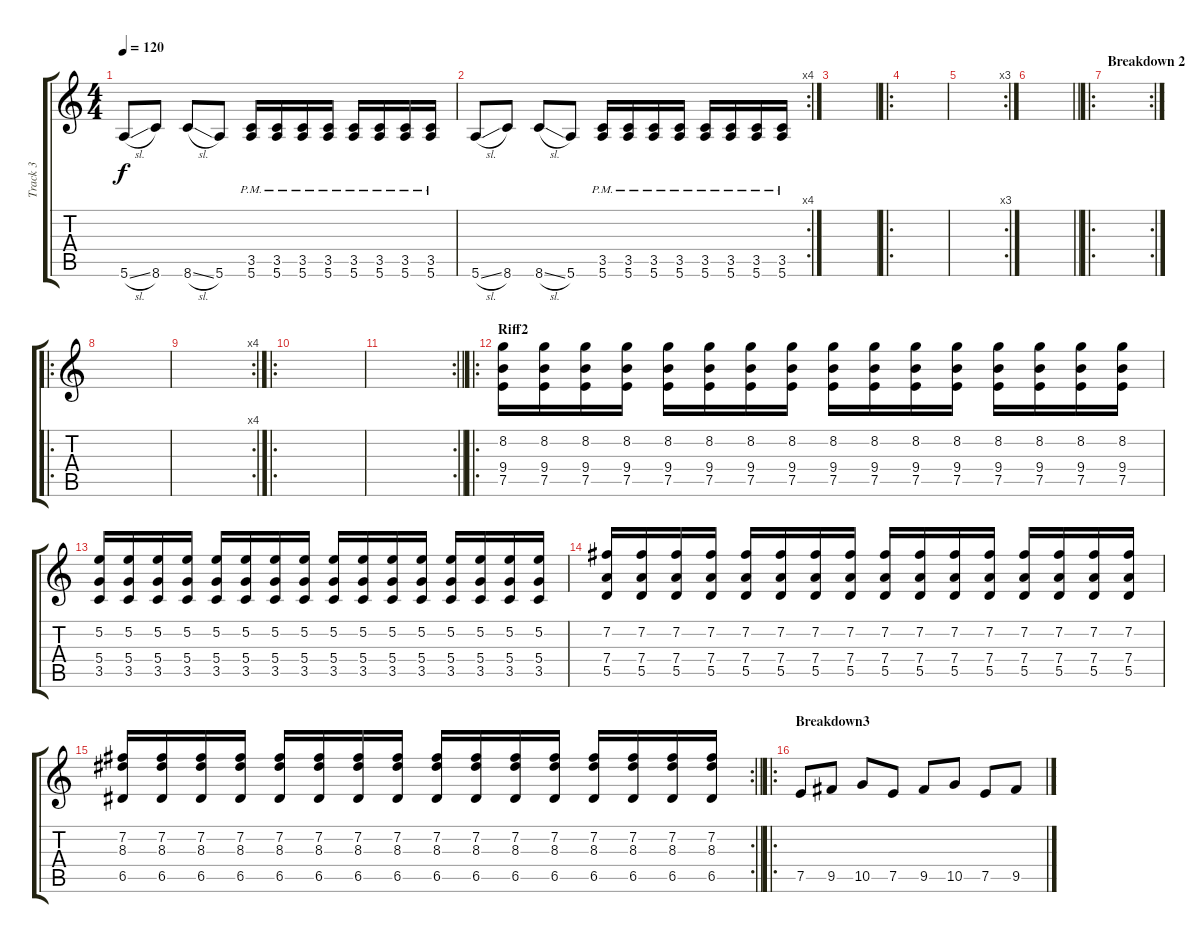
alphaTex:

\track ("Track 3" "Track 3") {instrument distortionguitar}
\staff {score tabs}
\tuning (E4 B3 G3 D3 A2 E2) {hide}
\ts (4 4)
\tempo 120
\clef g2
\ks c
5.6{sl}.8{dy f} 8.6.8 8.6{sl}.8 5.6.8 (3.5 5.6{pm}).16 (3.5 5.6{pm}).16 (3.5 5.6{pm}).16 (3.5 5.6{pm}).16 (3.5 5.6{pm}).16 (3.5 5.6{pm}).16 (3.5 5.6{pm}).16 (3.5 5.6{pm}).16 |
\rc 4
5.6{sl}.8 8.6.8 8.6{sl}.8 5.6.8 (3.5 5.6{pm}).16 (3.5 5.6{pm}).16 (3.5 5.6{pm}).16 (3.5 5.6{pm}).16 (3.5 5.6{pm}).16 (3.5 5.6{pm}).16 (3.5 5.6{pm}).16 (3.5 5.6{pm}).16 |
|
\ro
|
\rc 3
|
\barLineRight lightlight
|
\ro
\rc 2
\section ("" "Breakdown 2")
|
\ro
|
\rc 4
|
\ro
|
\rc 2
\barLineRight lightlight
|
\ro
\section ("" "Riff2")
(8.2 9.4 7.5).16 (8.2 9.4 7.5).16 (8.2 9.4 7.5).16 (8.2 9.4 7.5).16 (8.2 9.4 7.5).16 (8.2 9.4 7.5).16 (8.2 9.4 7.5).16 (8.2 9.4 7.5).16 (8.2 9.4 7.5).16 (8.2 9.4 7.5).16 (8.2 9.4 7.5).16 (8.2 9.4 7.5).16 (8.2 9.4 7.5).16 (8.2 9.4 7.5).16 (8.2 9.4 7.5).16 (8.2 9.4 7.5).16 |
(5.2 5.4 3.5).16 (5.2 5.4 3.5).16 (5.2 5.4 3.5).16 (5.2 5.4 3.5).16 (5.2 5.4 3.5).16 (5.2 5.4 3.5).16 (5.2 5.4 3.5).16 (5.2 5.4 3.5).16 (5.2 5.4 3.5).16 (5.2 5.4 3.5).16 (5.2 5.4 3.5).16 (5.2 5.4 3.5).16 (5.2 5.4 3.5).16 (5.2 5.4 3.5).16 (5.2 5.4 3.5).16 (5.2 5.4 3.5).16 |
(7.2 7.4 5.5).16 (7.2 7.4 5.5).16 (7.2 7.4 5.5).16 (7.2 7.4 5.5).16 (7.2 7.4 5.5).16 (7.2 7.4 5.5).16 (7.2 7.4 5.5).16 (7.2 7.4 5.5).16 (7.2 7.4 5.5).16 (7.2 7.4 5.5).16 (7.2 7.4 5.5).16 (7.2 7.4 5.5).16 (7.2 7.4 5.5).16 (7.2 7.4 5.5).16 (7.2 7.4 5.5).16 (7.2 7.4 5.5).16 |
\rc 2
\barLineRight lightlight
(7.2 8.3 6.5).16 (7.2 8.3 6.5).16 (7.2 8.3 6.5).16 (7.2 8.3 6.5).16 (7.2 8.3 6.5).16 (7.2 8.3 6.5).16 (7.2 8.3 6.5).16 (7.2 8.3 6.5).16 (7.2 8.3 6.5).16 (7.2 8.3 6.5).16 (7.2 8.3 6.5).16 (7.2 8.3 6.5).16 (7.2 8.3 6.5).16 (7.2 8.3 6.5).16 (7.2 8.3 6.5).16 (7.2 8.3 6.5).16 |
\ro
\section ("" "Breakdown3")
7.5.8 9.5.8 10.5.8 7.5.8 9.5.8 10.5.8 7.5.8 9.5.8
